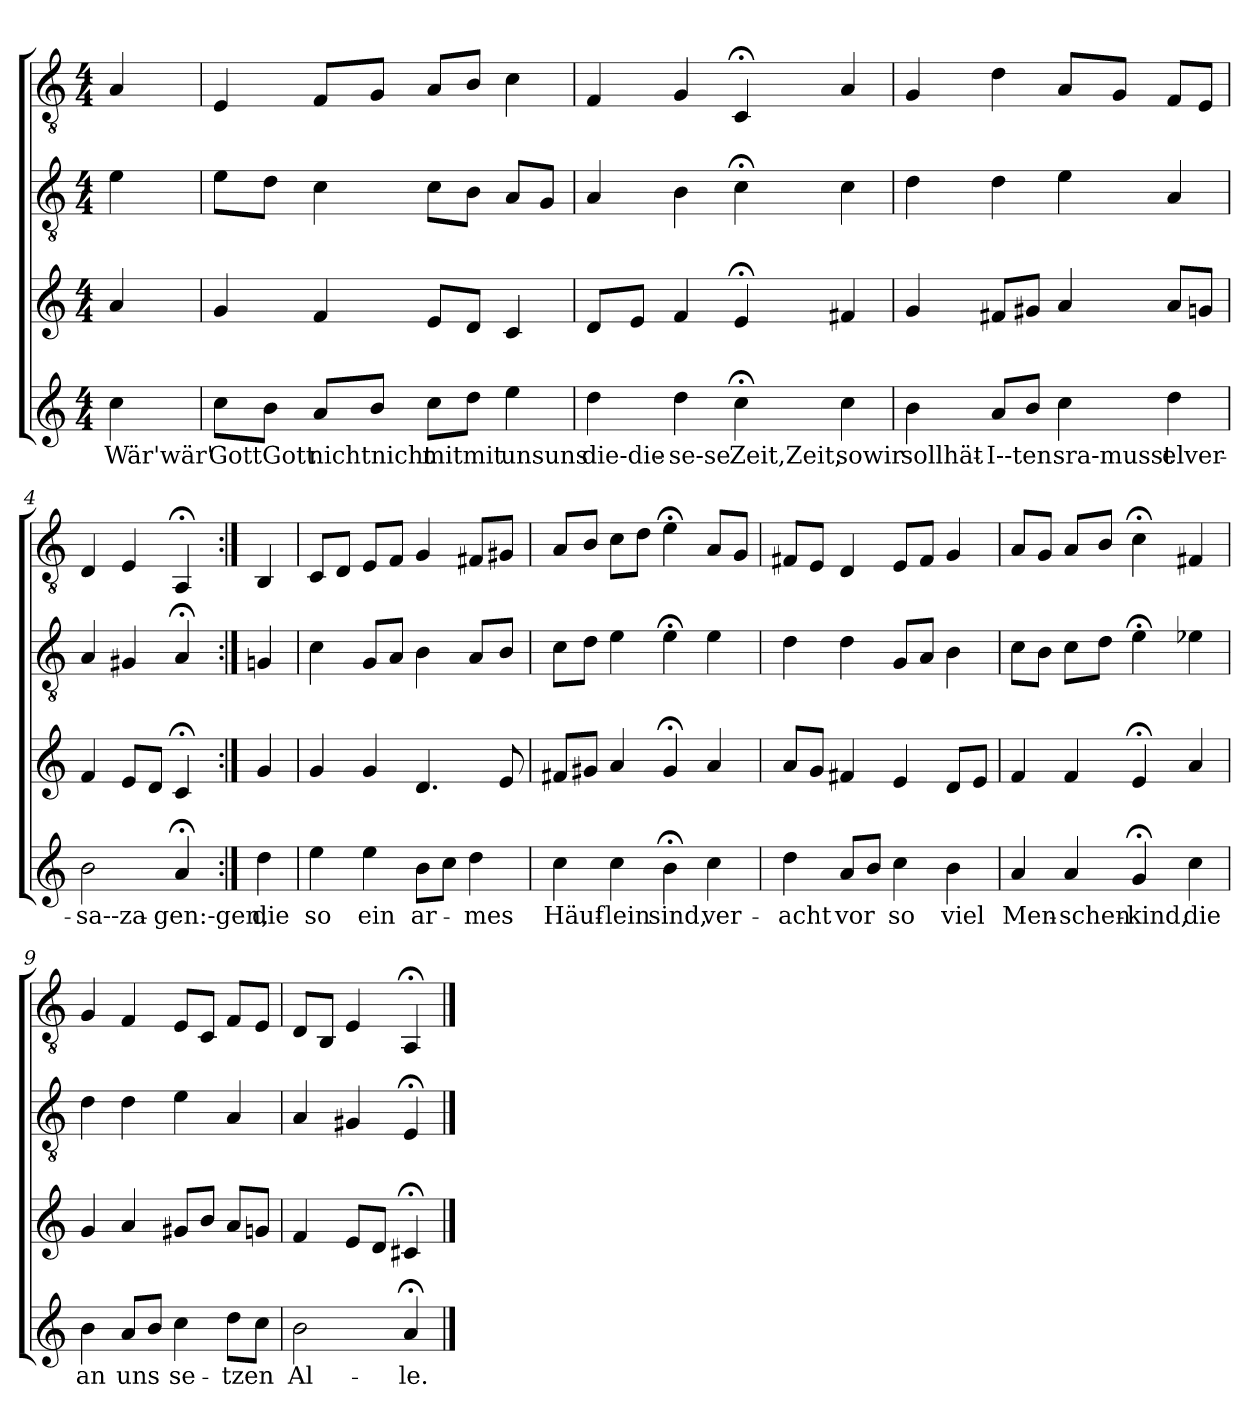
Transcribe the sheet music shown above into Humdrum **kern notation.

**kern	**text	**kern	**kern	**kern
*part4	*part4	*part3	*part2	*part1
*staff4	*staff4	*staff3	*staff2	*staff1
*clefG2	*	*clefG2	*clefGv2	*clefGv2
*k[]	*	*k[]	*k[]	*k[]
*a:	*	*a:	*a:	*a:
*M4/4	*	*M4/4	*M4/4	*M4/4
=	=	=	=	=
4cc\	Wär'wär'	4a/	4e\	4A/
=1	=1	=1	=1	=1
8cc\L	GottGott	4g/	8e\L	4E/
8b\J	.	.	8d\J	.
8a/L	nichtnicht	4f/	4c\	8F/L
8b/J	.	.	.	8G/J
8cc\L	mitmit	8e/L	8c\L	8A/L
8dd\J	.	8d/J	8B\J	8B/J
4ee\	unsuns	4c/	8A/L	4c\
.	.	.	8G/J	.
=2	=2	=2	=2	=2
4dd\	die-die-	8d/L	4A/	4F/
.	.	8e/J	.	.
4dd\	-se-se	4f/	4B\	4G/
4cc;<\	Zeit,Zeit,	4e;</	4c;<\	4C;</
4cc\	sowir	4f#X/	4c\	4A/
=3	=3	=3	=3	=3
4b\	sollhät-	4g/	4d\	4G/
8a/L	I--ten	8f#X/L	4d\	4d\
8b/J	.	8g#X/J	.	.
4cc\	-sra-musst	4a/	4e\	8A/L
.	.	.	.	8G/J
4dd\	-elver-	8a/L	4A/	8F/L
.	.	8gn/J	.	8E/J
=4	=4	=4	=4	=4
2b\	sa--za-	4f/	4A/	4D/
.	.	8e/L	4G#X/	4E/
.	.	8d/J	.	.
4a;</	-gen:-gen,	4c;</	4A;</	4AA;</
=:|!	=:|!	=:|!	=:|!	=:|!
4dd\	die	4g/	4Gn/	4BB/
=5	=5	=5	=5	=5
4ee\	so	4g/	4c\	8C/L
.	.	.	.	8D/J
4ee\	ein	4g/	8G/L	8E/L
.	.	.	8A/J	8F/J
8b\L	ar-	4.d/	4B\	4G/
8cc\J	.	.	.	.
4dd\	-mes	.	8A/L	8F#X/L
.	.	8e/	8B/J	8G#X/J
=6	=6	=6	=6	=6
4cc\	Häuf-	8f#X/L	8c\L	8A/L
.	.	8g#X/J	8d\J	8B/J
4cc\	-lein	4a/	4e\	8c\L
.	.	.	.	8d\J
4b;<\	sind,	4g#;</	4e;<\	4e;<\
4cc\	ver-	4a/	4e\	8A/L
.	.	.	.	8G/J
=7	=7	=7	=7	=7
4dd\	-acht	8a/L	4d\	8F#X/L
.	.	8g/J	.	8E/J
8a/L	vor	4f#X/	4d\	4D/
8b/J	.	.	.	.
4cc\	so	4e/	8G/L	8E/L
.	.	.	8A/J	8F#/J
4b\	viel	8d/L	4B\	4G/
.	.	8e/J	.	.
=8	=8	=8	=8	=8
4a/	Men-	4f/	8c\L	8A/L
.	.	.	8B\J	8G/J
4a/	-schen-	4f/	8c\L	8A/L
.	.	.	8d\J	8B/J
4g;</	-kind,	4e;</	4e;<\	4c;<\
4cc\	die	4a/	4e-X\	4F#X/
=9	=9	=9	=9	=9
4b\	an	4g/	4d\	4G/
8a/L	uns	4a/	4d\	4F/
8b/J	.	.	.	.
4cc\	se-	8g#X/L	4e\	8E/L
.	.	8b/J	.	8C/J
8dd\L	-tzen	8a/L	4A/	8F/L
8cc\J	.	8gn/J	.	8E/J
=10	=10	=10	=10	=10
2b\	Al-	4f/	4A/	8D/L
.	.	.	.	8BB/J
.	.	8e/L	4G#X/	4E/
.	.	8d/J	.	.
4a;</	-le.	4c#X;</	4E;</	4AA;</
==	==	==	==	==
*-	*-	*-	*-	*-
